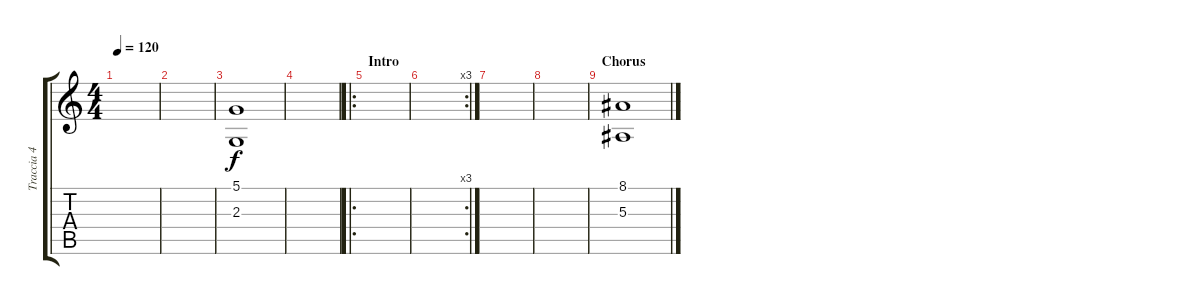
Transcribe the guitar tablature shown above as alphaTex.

\track ("Traccia 4" "Traccia 4") {instrument tubularbells}
\staff {score tabs}
\tuning (D4 A3 F3 C3 G2 D2) {hide}
\ts (4 4)
\tempo 120
\clef g2
\ks c
|
|
(5.1 2.3).1 |
|
\ro
\section ("" "Intro")
|
\rc 3
|
|
|
\section ("" "Chorus")
(8.1 5.3).1
